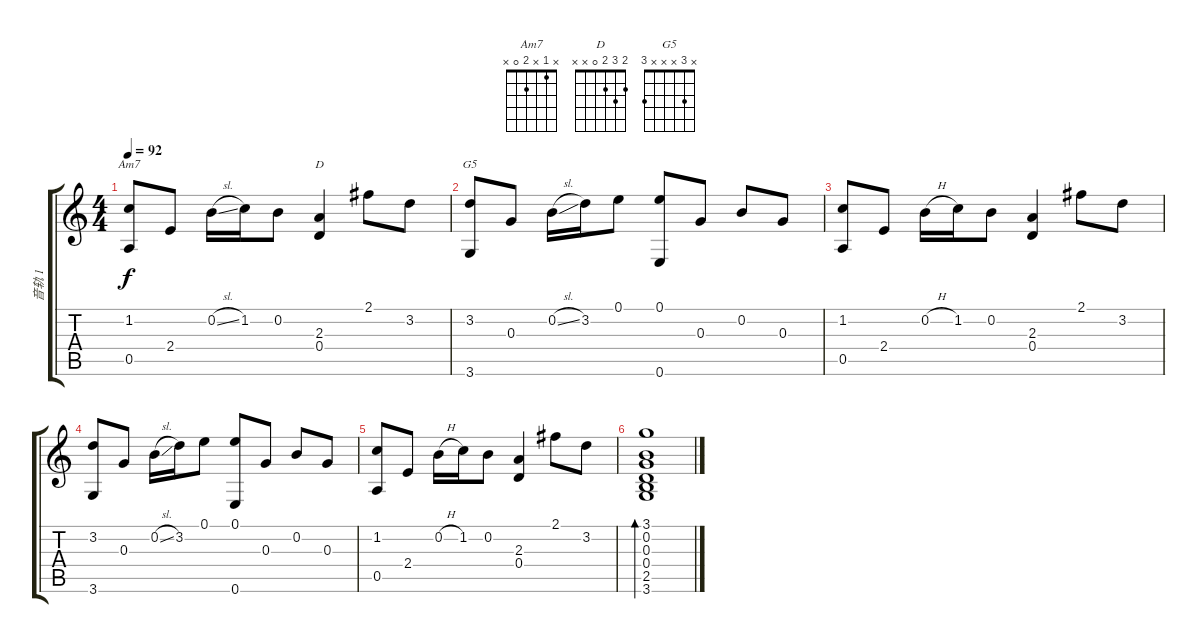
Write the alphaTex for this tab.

\track ("音轨 1" "音轨 1") {instrument acousticguitarnylon}
\staff {score tabs}
\tuning (E4 B3 G3 D3 A2 E2) {hide}
\chord ("Am7" x 1 x 2 0 x)
\chord ("D" 2 3 2 0 x x)
\chord ("G5" x 3 x x x 3)
\ts (4 4)
\tempo 92
\clef g2
\ks c
(1.2 0.5).8{ch "Am7" dy f} 2.4.8 0.2{sl}.16 1.2.16 0.2.8 (2.3 0.4).4{ch "D"} 2.1.8 3.2.8 |
(3.2 3.6).8{ch "G5"} 0.3.8 0.2{sl}.16 3.2.16 0.1.8 (0.1 0.6).8 0.3.8 0.2.8 0.3.8 |
(1.2 0.5).8 2.4.8 0.2{h}.16 1.2.16 0.2.8 (2.3 0.4).4 2.1.8 3.2.8 |
(3.2 3.6).8 0.3.8 0.2{sl}.16 3.2.16 0.1.8 (0.1 0.6).8 0.3.8 0.2.8 0.3.8 |
(1.2 0.5).8 2.4.8 0.2{h}.16 1.2.16 0.2.8 (2.3 0.4).4 2.1.8 3.2.8 |
(3.1 0.2 0.3 0.4 2.5 3.6).1{bd 120}
